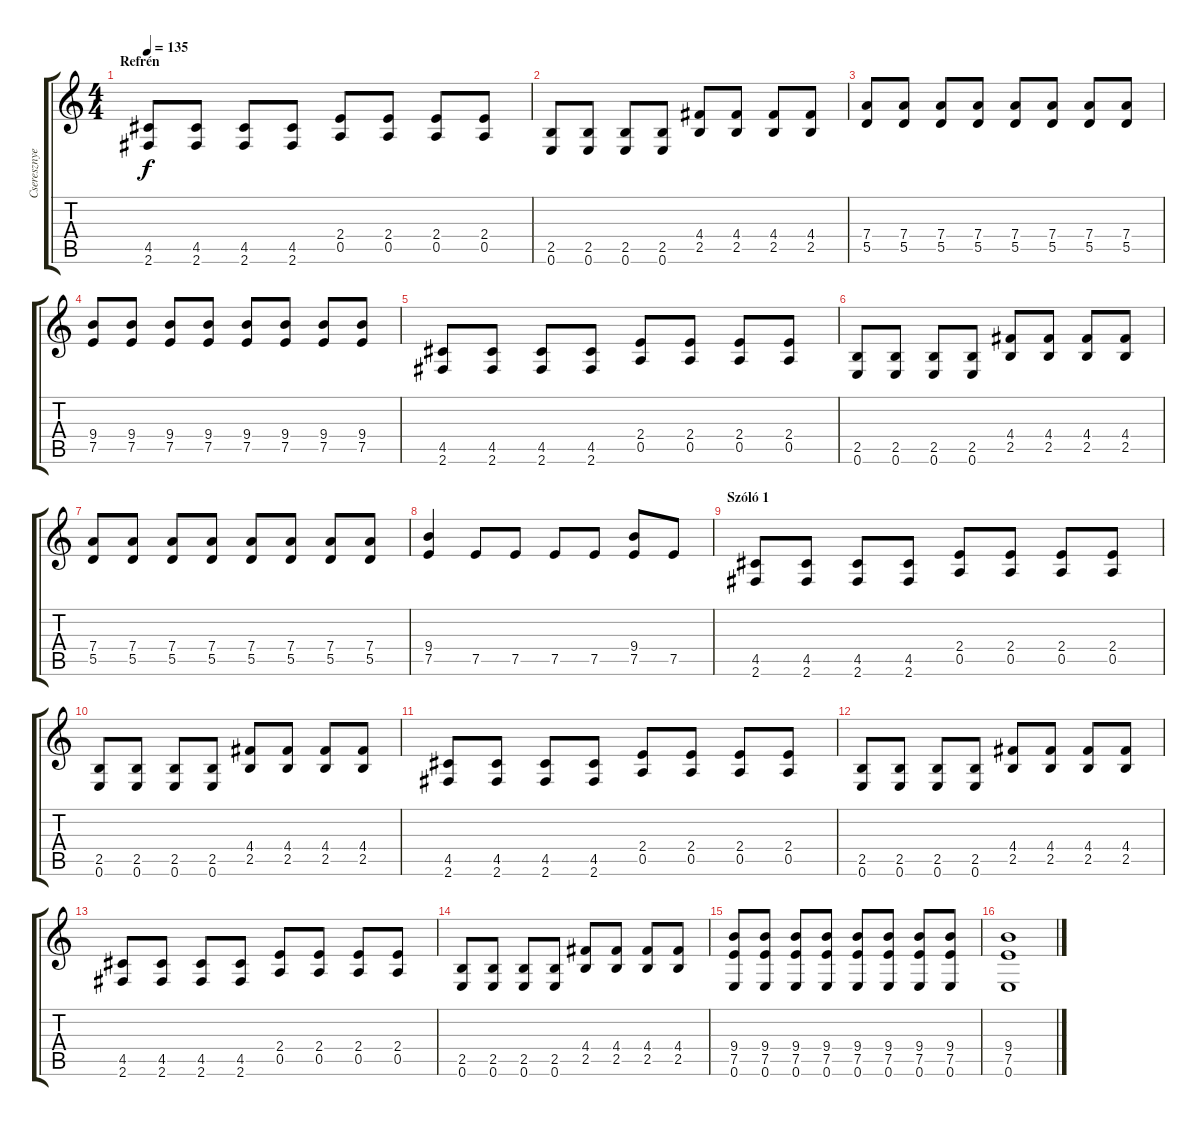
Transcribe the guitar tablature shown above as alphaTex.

\track ("Cseresznye" "Cseresznye") {instrument distortionguitar}
\staff {score tabs}
\tuning (E4 B3 G3 D3 A2 E2) {hide}
\ts (4 4)
\section ("" "Refrén")
\tempo 135
\clef g2
\ks c
(4.5 2.6).8{dy f} (4.5 2.6).8 (4.5 2.6).8 (4.5 2.6).8 (2.4 0.5).8 (2.4 0.5).8 (2.4 0.5).8 (2.4 0.5).8 |
(2.5 0.6).8 (2.5 0.6).8 (2.5 0.6).8 (2.5 0.6).8 (4.4 2.5).8 (4.4 2.5).8 (4.4 2.5).8 (4.4 2.5).8 |
(7.4 5.5).8 (7.4 5.5).8 (7.4 5.5).8 (7.4 5.5).8 (7.4 5.5).8 (7.4 5.5).8 (7.4 5.5).8 (7.4 5.5).8 |
(9.4 7.5).8 (9.4 7.5).8 (9.4 7.5).8 (9.4 7.5).8 (9.4 7.5).8 (9.4 7.5).8 (9.4 7.5).8 (9.4 7.5).8 |
(4.5 2.6).8 (4.5 2.6).8 (4.5 2.6).8 (4.5 2.6).8 (2.4 0.5).8 (2.4 0.5).8 (2.4 0.5).8 (2.4 0.5).8 |
(2.5 0.6).8 (2.5 0.6).8 (2.5 0.6).8 (2.5 0.6).8 (4.4 2.5).8 (4.4 2.5).8 (4.4 2.5).8 (4.4 2.5).8 |
(7.4 5.5).8 (7.4 5.5).8 (7.4 5.5).8 (7.4 5.5).8 (7.4 5.5).8 (7.4 5.5).8 (7.4 5.5).8 (7.4 5.5).8 |
(9.4 7.5).4 7.5.8 7.5.8 7.5.8 7.5.8 (9.4 7.5).8 7.5.8 |
\section ("" "Szóló 1")
(4.5 2.6).8 (4.5 2.6).8 (4.5 2.6).8 (4.5 2.6).8 (2.4 0.5).8 (2.4 0.5).8 (2.4 0.5).8 (2.4 0.5).8 |
(2.5 0.6).8 (2.5 0.6).8 (2.5 0.6).8 (2.5 0.6).8 (4.4 2.5).8 (4.4 2.5).8 (4.4 2.5).8 (4.4 2.5).8 |
(4.5 2.6).8 (4.5 2.6).8 (4.5 2.6).8 (4.5 2.6).8 (2.4 0.5).8 (2.4 0.5).8 (2.4 0.5).8 (2.4 0.5).8 |
(2.5 0.6).8 (2.5 0.6).8 (2.5 0.6).8 (2.5 0.6).8 (4.4 2.5).8 (4.4 2.5).8 (4.4 2.5).8 (4.4 2.5).8 |
(4.5 2.6).8 (4.5 2.6).8 (4.5 2.6).8 (4.5 2.6).8 (2.4 0.5).8 (2.4 0.5).8 (2.4 0.5).8 (2.4 0.5).8 |
(2.5 0.6).8 (2.5 0.6).8 (2.5 0.6).8 (2.5 0.6).8 (4.4 2.5).8 (4.4 2.5).8 (4.4 2.5).8 (4.4 2.5).8 |
(9.4 7.5 0.6).8 (9.4 7.5 0.6).8 (9.4 7.5 0.6).8 (9.4 7.5 0.6).8 (9.4 7.5 0.6).8 (9.4 7.5 0.6).8 (9.4 7.5 0.6).8 (9.4 7.5 0.6).8 |
(9.4 7.5 0.6).1
